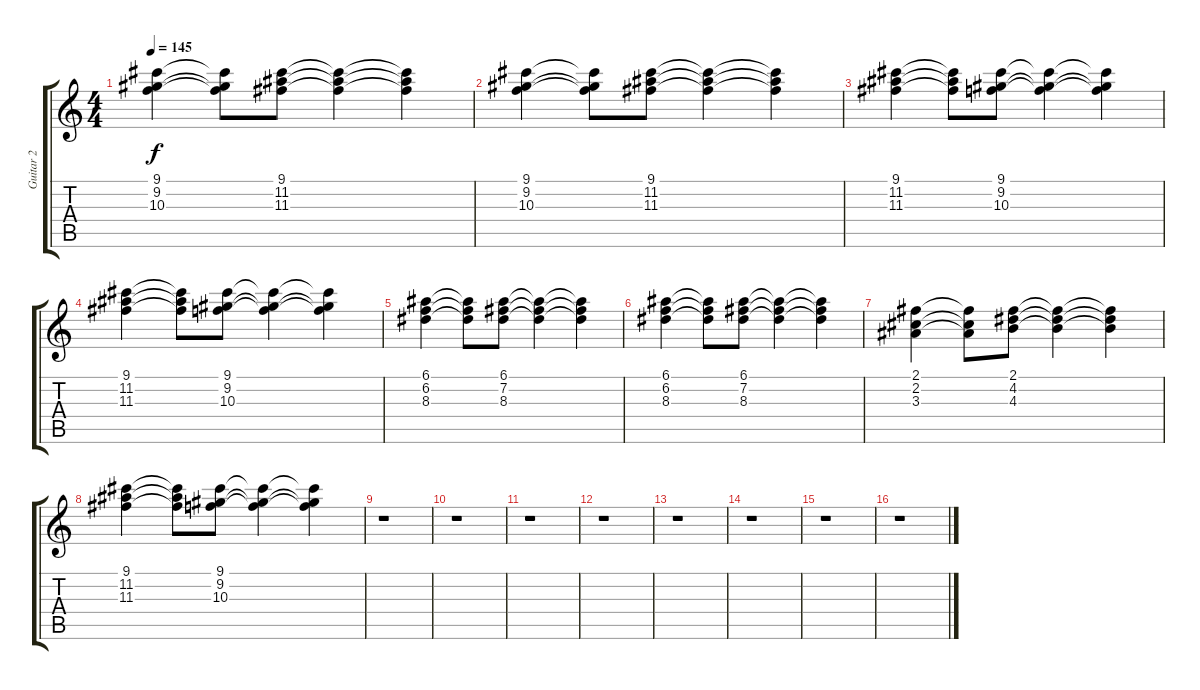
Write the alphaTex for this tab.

\track ("Guitar 2" "Guitar 2") {instrument electricguitarclean}
\staff {score tabs}
\tuning (E4 B3 G3 D3 A2 E2) {hide}
\ts (4 4)
\tempo 145
\clef g2
\ks c
(9.1 9.2 10.3).4{dy f volume 6 instrument distortionguitar} (9.1{t} 9.2{t} 10.3{t}).8 (9.1 11.2 11.3).8 (9.1{t} 11.2{t} 11.3{t}).4 (9.1{t} 11.2{t} 11.3{t}).4 |
(9.1 9.2 10.3).4 (9.1{t} 9.2{t} 10.3{t}).8 (9.1 11.2 11.3).8 (9.1{t} 11.2{t} 11.3{t}).4 (9.1{t} 11.2{t} 11.3{t}).4 |
(9.1 11.2 11.3).4 (9.1{t} 11.2{t} 11.3{t}).8 (9.1 9.2 10.3).8 (9.1{t} 9.2{t} 10.3{t}).4 (9.1{t} 9.2{t} 10.3{t}).4 |
(9.1 11.2 11.3).4 (9.1{t} 11.2{t} 11.3{t}).8 (9.1 9.2 10.3).8 (9.1{t} 9.2{t} 10.3{t}).4 (9.1{t} 9.2{t} 10.3{t}).4 |
(6.1 6.2 8.3).4 (6.1{t} 6.2{t} 8.3{t}).8 (6.1 7.2 8.3).8 (6.1{t} 7.2{t} 8.3{t}).4 (6.1{t} 7.2{t} 8.3{t}).4 |
(6.1 6.2 8.3).4 (6.1{t} 6.2{t} 8.3{t}).8 (6.1 7.2 8.3).8 (6.1{t} 7.2{t} 8.3{t}).4 (6.1{t} 7.2{t} 8.3{t}).4 |
(2.1 2.2 3.3).4 (2.1{t} 2.2{t} 3.3{t}).8 (2.1 4.2 4.3).8 (2.1{t} 4.2{t} 4.3{t}).4 (2.1{t} 4.2{t} 4.3{t}).4 |
(9.1 11.2 11.3).4 (9.1{t} 11.2{t} 11.3{t}).8 (9.1 9.2 10.3).8 (9.1{t} 9.2{t} 10.3{t}).4 (9.1{t} 9.2{t} 10.3{t}).4 |
r.1 |
r.1 |
r.1 |
r.1 |
r.1 |
r.1 |
r.1 |
r.1
